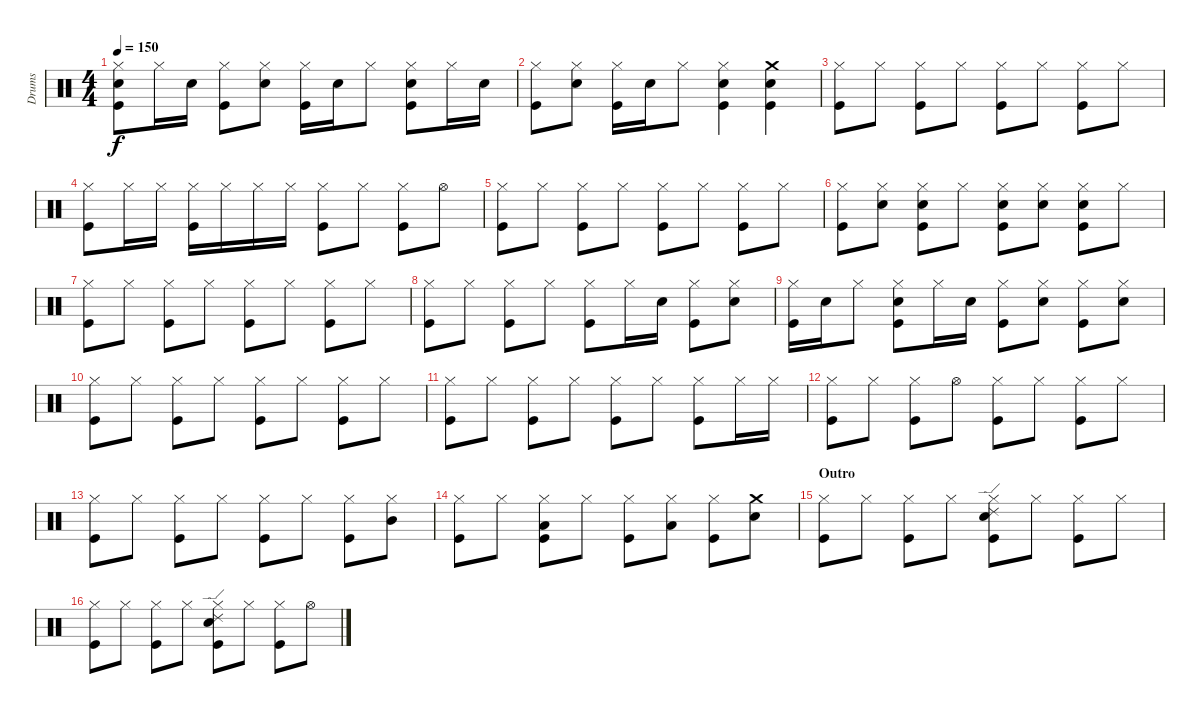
\track ("Drums" "Drums") {instrument percussion}
\staff {score}
\articulation defaults
\ts (4 4)
\tempo 150
\clef neutral
\ks c
("Kick (hit)" "Electric Snare (hit)" "Hi-Hat (closed)").8{dy f} "Hi-Hat (closed)".16 "Electric Snare (hit)".16 ("Kick (hit)" "Hi-Hat (closed)").8 ("Electric Snare (hit)" "Hi-Hat (closed)").8 ("Kick (hit)" "Hi-Hat (closed)").16 "Electric Snare (hit)".16 "Hi-Hat (closed)".8 ("Kick (hit)" "Electric Snare (hit)" "Hi-Hat (closed)").8 "Hi-Hat (closed)".16 "Electric Snare (hit)".16 |
("Kick (hit)" "Hi-Hat (closed)").8 ("Electric Snare (hit)" "Hi-Hat (closed)").8 ("Kick (hit)" "Hi-Hat (closed)").16 "Electric Snare (hit)".16 "Hi-Hat (closed)".8 ("Kick (hit)" "Electric Snare (hit)" "Hi-Hat (closed)").4 ("Kick (hit)" "Electric Snare (hit)" "Crash medium (hit)").4 |
("Kick (hit)" "Hi-Hat (closed)").8 "Hi-Hat (closed)".8 ("Kick (hit)" "Hi-Hat (closed)").8 "Hi-Hat (closed)".8 ("Kick (hit)" "Hi-Hat (closed)").8 "Hi-Hat (closed)".8 ("Kick (hit)" "Hi-Hat (closed)").8 "Hi-Hat (closed)".8 |
("Kick (hit)" "Hi-Hat (closed)").8 "Hi-Hat (closed)".16 "Hi-Hat (closed)".16 ("Kick (hit)" "Hi-Hat (closed)").16 "Hi-Hat (closed)".16 "Hi-Hat (closed)".16 "Hi-Hat (closed)".16 ("Kick (hit)" "Hi-Hat (closed)").8 "Hi-Hat (closed)".8 ("Kick (hit)" "Hi-Hat (closed)").8 "Hi-Hat (open)".8 |
("Kick (hit)" "Hi-Hat (closed)").8 "Hi-Hat (closed)".8 ("Kick (hit)" "Hi-Hat (closed)").8 "Hi-Hat (closed)".8 ("Kick (hit)" "Hi-Hat (closed)").8 "Hi-Hat (closed)".8 ("Kick (hit)" "Hi-Hat (closed)").8 "Hi-Hat (closed)".8 |
("Kick (hit)" "Hi-Hat (closed)").8 ("Electric Snare (hit)" "Hi-Hat (closed)").8 ("Kick (hit)" "Electric Snare (hit)" "Hi-Hat (closed)").8 "Hi-Hat (closed)".8 ("Kick (hit)" "Electric Snare (hit)" "Hi-Hat (closed)").8 ("Electric Snare (hit)" "Hi-Hat (closed)").8 ("Kick (hit)" "Electric Snare (hit)" "Hi-Hat (closed)").8 "Hi-Hat (closed)".8 |
("Kick (hit)" "Hi-Hat (closed)").8 "Hi-Hat (closed)".8 ("Kick (hit)" "Hi-Hat (closed)").8 "Hi-Hat (closed)".8 ("Kick (hit)" "Hi-Hat (closed)").8 "Hi-Hat (closed)".8 ("Kick (hit)" "Hi-Hat (closed)").8 "Hi-Hat (closed)".8 |
("Kick (hit)" "Hi-Hat (closed)").8 "Hi-Hat (closed)".8 ("Kick (hit)" "Hi-Hat (closed)").8 "Hi-Hat (closed)".8 ("Kick (hit)" "Hi-Hat (closed)").8 "Hi-Hat (closed)".16 "Electric Snare (hit)".16 ("Kick (hit)" "Hi-Hat (closed)").8 ("Electric Snare (hit)" "Hi-Hat (closed)").8 |
("Kick (hit)" "Hi-Hat (closed)").16 "Electric Snare (hit)".16 "Hi-Hat (closed)".8 ("Kick (hit)" "Electric Snare (hit)" "Hi-Hat (closed)").8 "Hi-Hat (closed)".16 "Electric Snare (hit)".16 ("Kick (hit)" "Hi-Hat (closed)").8 ("Electric Snare (hit)" "Hi-Hat (closed)").8 ("Kick (hit)" "Hi-Hat (closed)").8 ("Electric Snare (hit)" "Hi-Hat (closed)").8 |
("Kick (hit)" "Hi-Hat (closed)").8 "Hi-Hat (closed)".8 ("Kick (hit)" "Hi-Hat (closed)").8 "Hi-Hat (closed)".8 ("Kick (hit)" "Hi-Hat (closed)").8 "Hi-Hat (closed)".8 ("Kick (hit)" "Hi-Hat (closed)").8 "Hi-Hat (closed)".8 |
("Kick (hit)" "Hi-Hat (closed)").8 "Hi-Hat (closed)".8 ("Kick (hit)" "Hi-Hat (closed)").8 "Hi-Hat (closed)".8 ("Kick (hit)" "Hi-Hat (closed)").8 "Hi-Hat (closed)".8 ("Kick (hit)" "Hi-Hat (closed)").8 "Hi-Hat (closed)".16 "Hi-Hat (closed)".16 |
("Kick (hit)" "Hi-Hat (closed)").8 "Hi-Hat (closed)".8 ("Kick (hit)" "Hi-Hat (closed)").8 "Hi-Hat (open)".8 ("Kick (hit)" "Hi-Hat (closed)").8 "Hi-Hat (closed)".8 ("Kick (hit)" "Hi-Hat (closed)").8 "Hi-Hat (closed)".8 |
("Kick (hit)" "Hi-Hat (closed)").8 "Hi-Hat (closed)".8 ("Kick (hit)" "Hi-Hat (closed)").8 "Hi-Hat (closed)".8 ("Kick (hit)" "Hi-Hat (closed)").8 "Hi-Hat (closed)".8 ("Kick (hit)" "Hi-Hat (closed)").8 ("Hi-Hat (closed)" "Mid Tom (hit)").8 |
("Kick (hit)" "Hi-Hat (closed)").8 "Hi-Hat (closed)".8 ("Kick (hit)" "Hi-Hat (closed)" "Low Tom (hit)").8 "Hi-Hat (closed)".8 ("Kick (hit)" "Hi-Hat (closed)").8 ("Low Floor Tom (hit)" "Hi-Hat (closed)").8 ("Kick (hit)" "Hi-Hat (closed)").8 ("Electric Snare (hit)" "Crash medium (hit)").8 |
\section ("" "Outro")
("Kick (hit)" "Hi-Hat (closed)").8 "Hi-Hat (closed)".8 ("Kick (hit)" "Hi-Hat (closed)").8 "Hi-Hat (closed)".8 ("Kick (hit)" "Electric Snare (hit)" "Hi-Hat (closed)" "Ride (edge) 2").8 "Hi-Hat (closed)".8 ("Kick (hit)" "Hi-Hat (closed)").8 "Hi-Hat (closed)".8 |
("Kick (hit)" "Hi-Hat (closed)").8 "Hi-Hat (closed)".8 ("Kick (hit)" "Hi-Hat (closed)").8 "Hi-Hat (closed)".8 ("Kick (hit)" "Electric Snare (hit)" "Hi-Hat (closed)" "Ride (edge) 2").8 "Hi-Hat (closed)".8 ("Kick (hit)" "Hi-Hat (closed)").8 "Hi-Hat (open)".8
